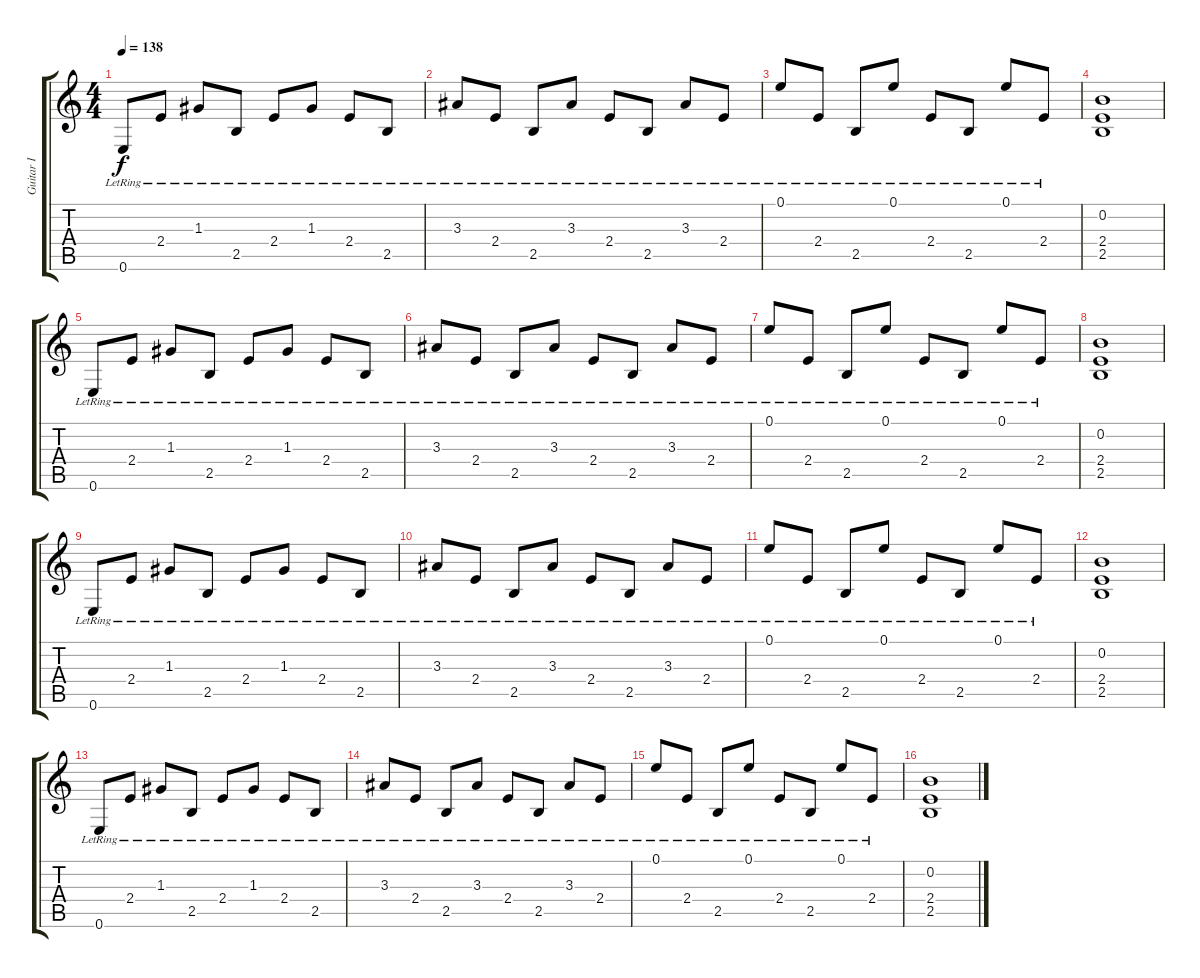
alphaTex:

\track ("Guitar I" "Guitar I") {instrument electricguitarclean}
\staff {score tabs}
\tuning (E4 B3 G3 D3 A2 E2) {hide}
\ts (4 4)
\tempo 138
\tempo 123
\tempo 138
\clef g2
\ks c
0.6{lr}.8{dy f instrument electricguitarclean} 2.4{lr}.8 1.3{lr}.8 2.5{lr}.8 2.4{lr}.8 1.3{lr}.8 2.4{lr}.8 2.5{lr}.8 |
3.3{lr}.8 2.4{lr}.8 2.5{lr}.8 3.3{lr}.8 2.4{lr}.8 2.5{lr}.8 3.3{lr}.8 2.4{lr}.8 |
0.1{lr}.8 2.4{lr}.8 2.5{lr}.8 0.1{lr}.8 2.4{lr}.8 2.5{lr}.8 0.1{lr}.8 2.4{lr}.8 |
(0.2 2.4 2.5).1 |
0.6{lr}.8 2.4{lr}.8 1.3{lr}.8 2.5{lr}.8 2.4{lr}.8 1.3{lr}.8 2.4{lr}.8 2.5{lr}.8 |
3.3{lr}.8 2.4{lr}.8 2.5{lr}.8 3.3{lr}.8 2.4{lr}.8 2.5{lr}.8 3.3{lr}.8 2.4{lr}.8 |
0.1{lr}.8 2.4{lr}.8 2.5{lr}.8 0.1{lr}.8 2.4{lr}.8 2.5{lr}.8 0.1{lr}.8 2.4{lr}.8 |
(0.2 2.4 2.5).1 |
0.6{lr}.8 2.4{lr}.8 1.3{lr}.8 2.5{lr}.8 2.4{lr}.8 1.3{lr}.8 2.4{lr}.8 2.5{lr}.8 |
3.3{lr}.8 2.4{lr}.8 2.5{lr}.8 3.3{lr}.8 2.4{lr}.8 2.5{lr}.8 3.3{lr}.8 2.4{lr}.8 |
0.1{lr}.8 2.4{lr}.8 2.5{lr}.8 0.1{lr}.8 2.4{lr}.8 2.5{lr}.8 0.1{lr}.8 2.4{lr}.8 |
(0.2 2.4 2.5).1 |
0.6{lr}.8 2.4{lr}.8 1.3{lr}.8 2.5{lr}.8 2.4{lr}.8 1.3{lr}.8 2.4{lr}.8 2.5{lr}.8 |
3.3{lr}.8 2.4{lr}.8 2.5{lr}.8 3.3{lr}.8 2.4{lr}.8 2.5{lr}.8 3.3{lr}.8 2.4{lr}.8 |
0.1{lr}.8 2.4{lr}.8 2.5{lr}.8 0.1{lr}.8 2.4{lr}.8 2.5{lr}.8 0.1{lr}.8 2.4{lr}.8 |
(0.2 2.4 2.5).1
